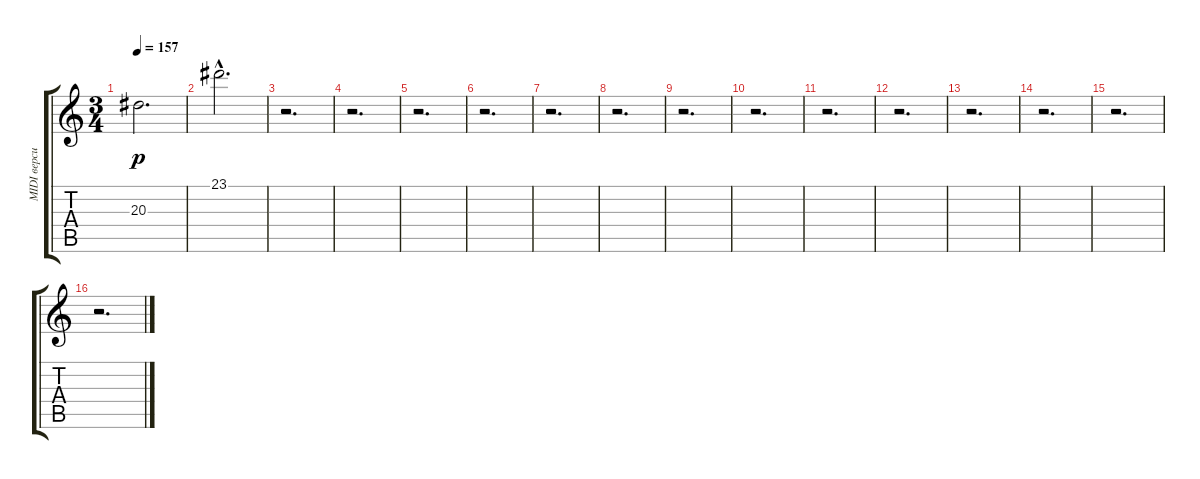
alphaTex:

\track ("MIDI версия:" "MIDI верси") {instrument pad4choir}
\staff {score tabs}
\tuning (E4 B3 G3 D3 A2 E2) {hide}
\ts (3 4)
\tempo 157
\clef g2
\ks c
20.3.2{d dy p instrument pad4choir} |
23.1{hac}.2{d balance 8} |
r.2{d} |
r.2{d} |
r.2{d} |
r.2{d} |
r.2{d} |
r.2{d} |
r.2{d} |
r.2{d} |
r.2{d} |
r.2{d} |
r.2{d} |
r.2{d} |
r.2{d} |
r.2{d}
